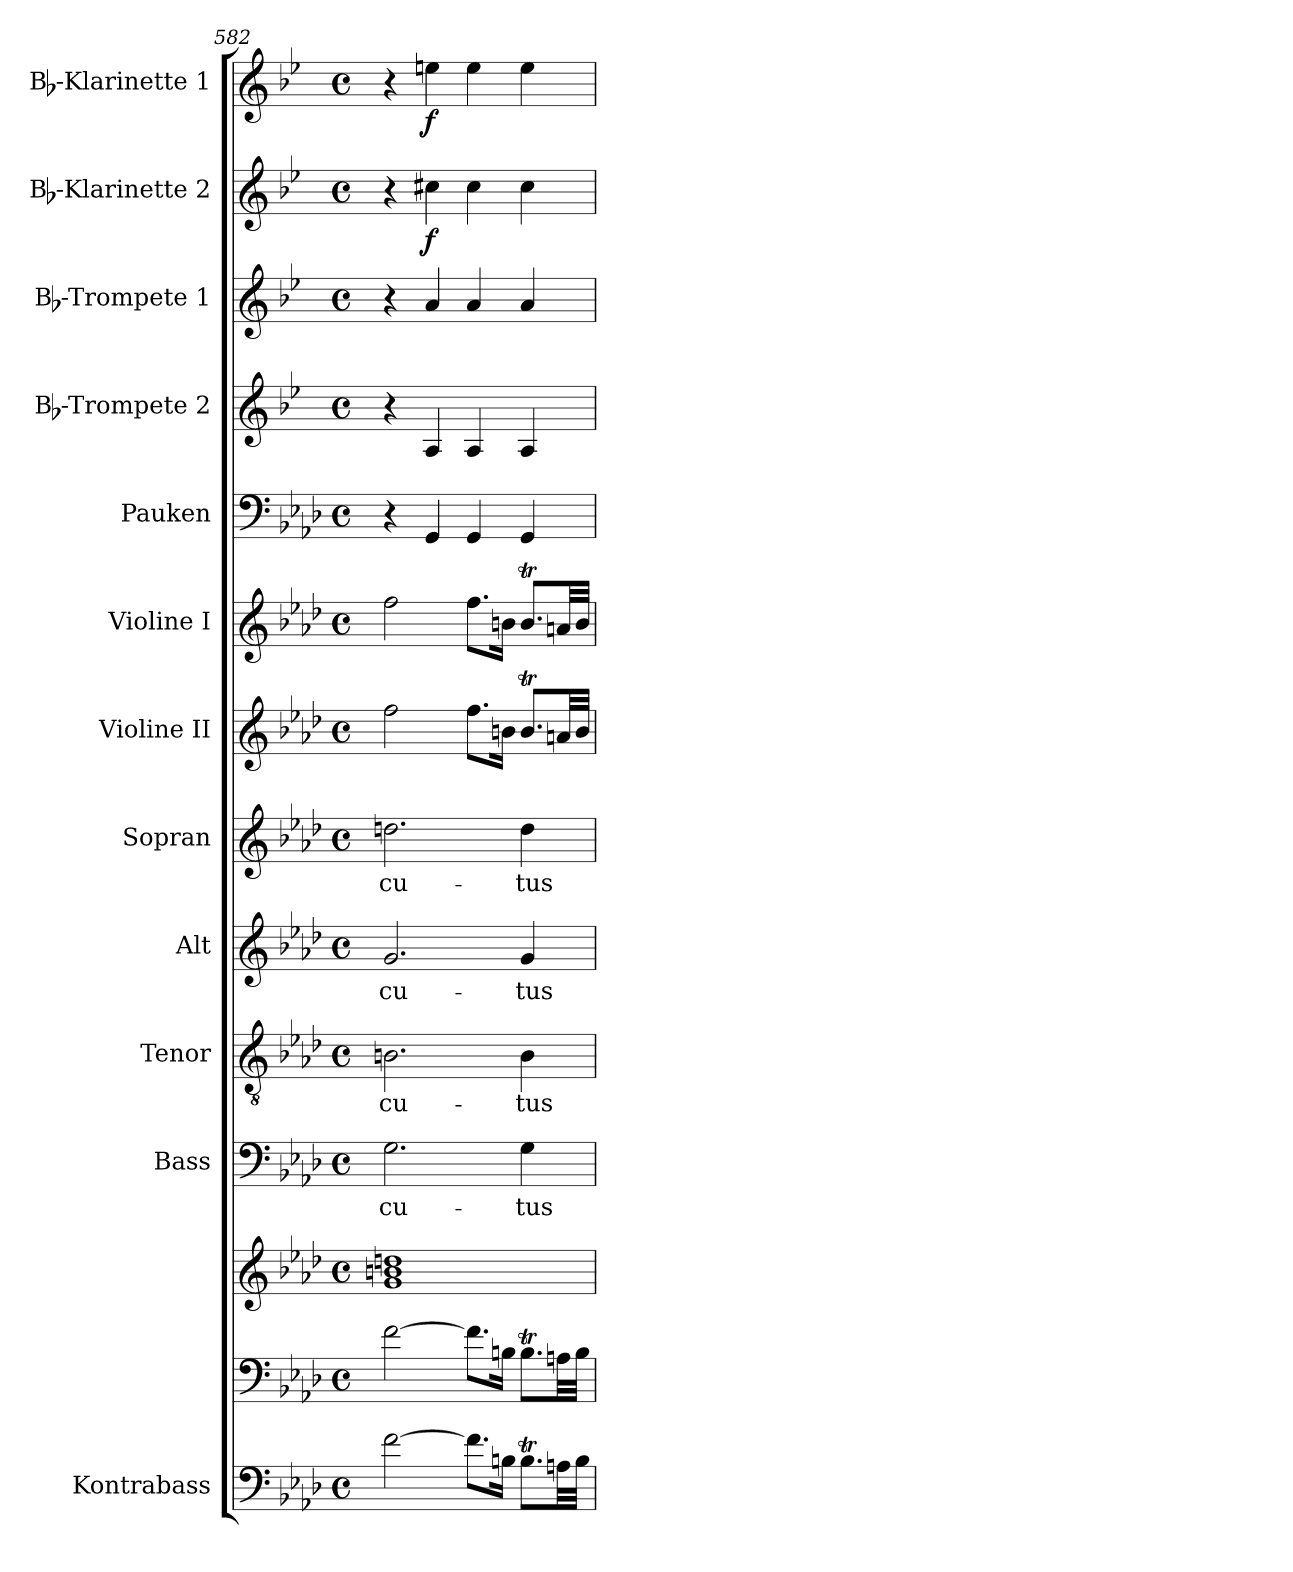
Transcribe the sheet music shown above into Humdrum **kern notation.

**kern	**kern	**kern	**kern	**text	**kern	**text	**kern	**text	**kern	**text	**kern	**kern	**kern	**kern	**kern	**kern	**dynam	**kern	**dynam
*part13	*part12	*part12	*part11	*part11	*part10	*part10	*part9	*part9	*part8	*part8	*part7	*part6	*part5	*part4	*part3	*part2	*part2	*part1	*part1
*staff14	*staff13	*staff12	*staff11	*staff11	*staff10	*staff10	*staff9	*staff9	*staff8	*staff8	*staff7	*staff6	*staff5	*staff4	*staff3	*staff2	*staff2	*staff1	*staff1
*I"Kontrabass	*	*	*I"Bass	*	*I"Tenor	*	*I"Alt	*	*I"Sopran	*	*I"Violine II	*I"Violine I	*I"Pauken	*I"Bb-Trompete 2	*I"Bb-Trompete 1	*I"Bb-Klarinette 2	*	*I"Bb-Klarinette 1	*
*I'Kb.	*	*	*I'B.	*	*I'T.	*	*I'A.	*	*I'S.	*	*I'Vl. II	*I'Vl. I	*I'Pk.	*I'Bb Trp. 2	*I'Bb Trp. 1	*I'Bb Kl. 2	*	*I'Bb Kl. 1	*
*clefF4	*clefF4	*clefG2	*clefF4	*	*clefGv2	*	*clefG2	*	*clefG2	*	*clefG2	*clefG2	*clefF4	*clefG2	*clefG2	*clefG2	*	*clefG2	*
*ITrd7c12	*	*	*	*	*	*	*	*	*	*	*	*	*	*ITrd1c2	*ITrd1c2	*ITrd1c2	*	*ITrd1c2	*
*k[b-e-a-d-]	*k[b-e-a-d-]	*k[b-e-a-d-]	*k[b-e-a-d-]	*	*k[b-e-a-d-]	*	*k[b-e-a-d-]	*	*k[b-e-a-d-]	*	*k[b-e-a-d-]	*k[b-e-a-d-]	*k[b-e-a-d-]	*k[b-e-a-d-]	*k[b-e-a-d-]	*k[b-e-a-d-]	*	*k[b-e-a-d-]	*
*A-:	*A-:	*A-:	*A-:	*	*A-:	*	*A-:	*	*A-:	*	*A-:	*A-:	*A-:	*A-:	*A-:	*A-:	*	*A-:	*
*M4/4	*M4/4	*M4/4	*M4/4	*	*M4/4	*	*M4/4	*	*M4/4	*	*M4/4	*M4/4	*M4/4	*M4/4	*M4/4	*M4/4	*	*M4/4	*
*met(c)	*met(c)	*met(c)	*met(c)	*	*met(c)	*	*met(c)	*	*met(c)	*	*met(c)	*met(c)	*met(c)	*met(c)	*met(c)	*met(c)	*	*met(c)	*
=582	=582	=582	=582	=582	=582	=582	=582	=582	=582	=582	=582	=582	=582	=582	=582	=582	=582	=582	=582
!	!	!	!	!LO:LY:b	!	!LO:LY:b	!	!LO:LY:b	!	!LO:LY:b	!	!	!	!	!	!	!	!	!
[2F\	[2f\	1g 1bn 1ddn	2.G\	-cu-	2.Bn\	-cu-	2.g/	-cu-	2.ddn\	-cu-	2ff\	2ff\	4r	4r	4r	4r	.	4r	.
!	!	!	!	!	!	!	!	!	!	!	!	!	!	!	!	!	!LO:DY:b	!	!LO:DY:b
.	.	.	.	.	.	.	.	.	.	.	.	.	4GG/	4G/	4g/	4bn\	f	4ddn\	f
8.F\L]	8.f\L]	.	.	.	.	.	.	.	.	.	8.ff\L	8.ff\L	4GG/	4G/	4g/	4b\	.	4dd\	.
16BBn\Jk	16Bn\Jk	.	.	.	.	.	.	.	.	.	16bn\Jk	16bn\Jk	.	.	.	.	.	.	.
!	!	!	!	!LO:LY:b	!	!LO:LY:b	!	!LO:LY:b	!	!LO:LY:b	!	!	!	!	!	!	!	!	!
8.BBt\L	8.Bt\L	.	4G\	-tus	4B\	-tus	4g/	-tus	4dd\	-tus	8.bt/L	8.bt/L	4GG/	4G/	4g/	4b\	.	4dd\	.
32AAn\LL	32An\LL	.	.	.	.	.	.	.	.	.	32an/LL	32an/LL	.	.	.	.	.	.	.
32BB\JJJ	32B\JJJ	.	.	.	.	.	.	.	.	.	32b/JJJ	32b/JJJ	.	.	.	.	.	.	.
=	=	=	=	=	=	=	=	=	=	=	=	=	=	=	=	=	=	=	=
*-	*-	*-	*-	*-	*-	*-	*-	*-	*-	*-	*-	*-	*-	*-	*-	*-	*-	*-	*-
